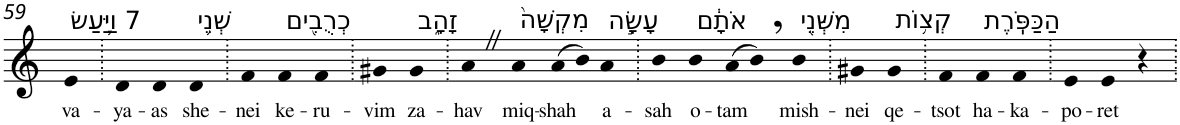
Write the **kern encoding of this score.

**kern	**text
*part1	*part1
*staff1	*staff1
*I"Piano	*
*I'Pno	*
!!LO:PB:g=z
*clefG2	*
*k[]	*
=59	=59
!LO:TX:a:t=7 וַיַּ֛עַשׂ	!
!	!LO:LY:b
4e	va-
=60.	=60.
!	!LO:LY:b
4d	-ya-
!	!LO:LY:b
4d	-as
!LO:TX:a:t=שְׁנֵ֥י	!
!	!LO:LY:b
4d	she-
=61.	=61.
!	!LO:LY:b
4f	-nei
!LO:TX:a:t=כְרֻבִ֖ים	!
!	!LO:LY:b
4f	ke-
!	!LO:LY:b
4f	-ru-
=62.	=62.
!	!LO:LY:b
4g#X	-vim
!LO:TX:a:t=זָהָ֑ב	!
!	!LO:LY:b
4g#	za-
=63.	=63.
!	!LO:LY:b
4aZ	-hav
!LO:TX:a:t=מִקְשָׁה֙	!
!	!LO:LY:b
4a	miq-
!	!LO:LY:b
(8a	-shah
8b)	.
!LO:TX:a:t=עָשָׂ֣ה	!
!	!LO:LY:b
4a	a-
=64.	=64.
!	!LO:LY:b
4b	-sah
!LO:TX:a:t=אֹתָ֔ם	!
!	!LO:LY:b
4b	o-
!	!LO:LY:b
(8a	-tam
8b,)	.
!LO:TX:a:t=מִשְּׁנֵ֖י	!
!	!LO:LY:b
4b	mish-
=65.	=65.
!	!LO:LY:b
4g#X	-nei
!LO:TX:a:t=קְצ֥וֹת	!
!	!LO:LY:b
4g#	qe-
=66.	=66.
!	!LO:LY:b
4f	-tsot
!LO:TX:a:t=הַכַּפֹּֽרֶת	!
!	!LO:LY:b
4f	ha-
!	!LO:LY:b
4f	-ka-
=67.	=67.
!	!LO:LY:b
4e	-po-
!	!LO:LY:b
4e	-ret
4r	.
=.	=.
*-	*-
